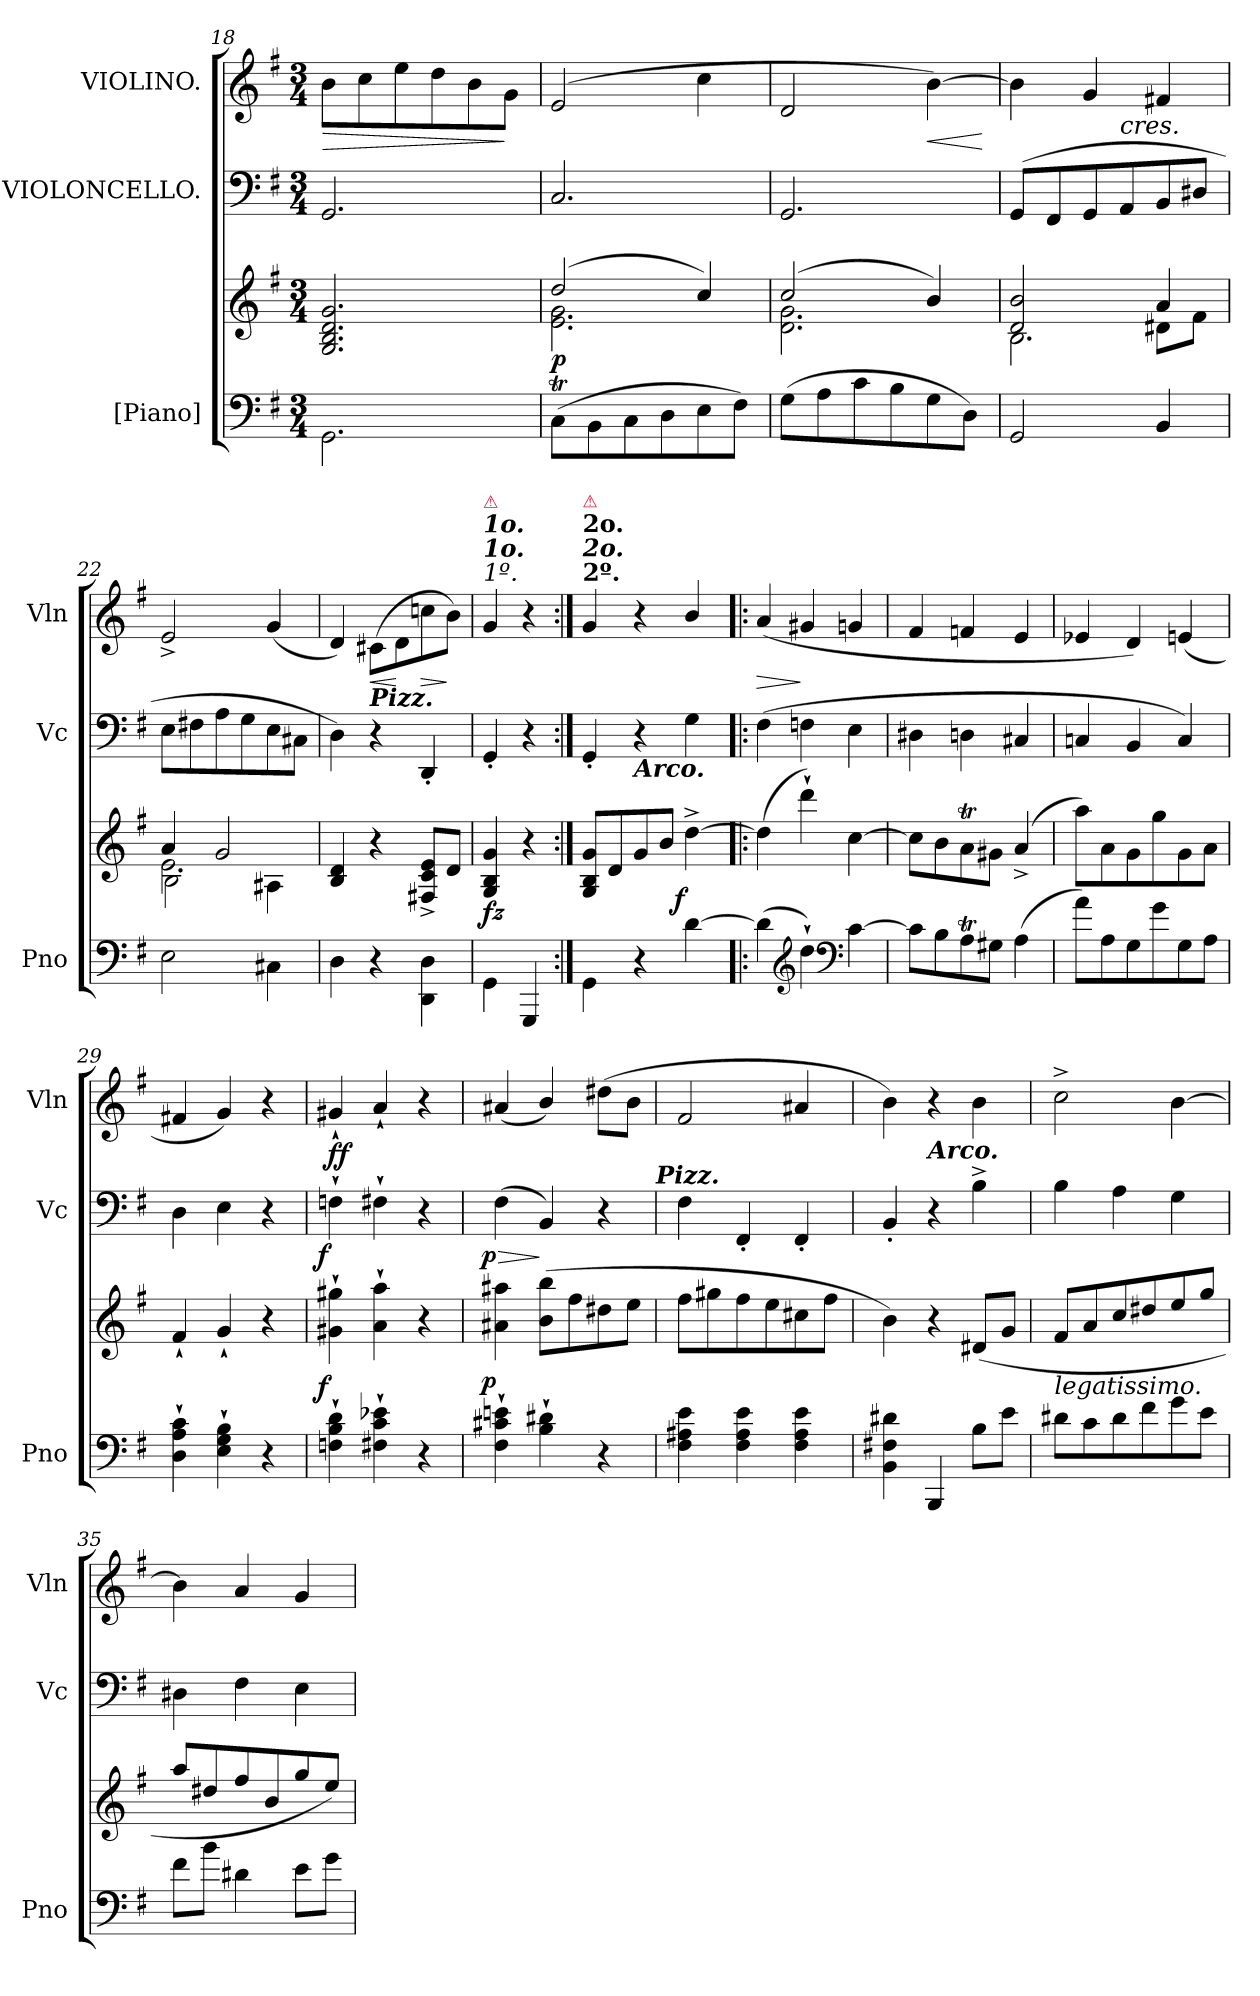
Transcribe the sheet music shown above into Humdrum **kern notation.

**kern	**kern	**dynam	**kern	**dynam	**kern	**dynam
*part3	*part3	*part3	*part2	*part2	*part1	*part1
*staff4	*staff3	*staff3/4	*staff2	*staff2	*staff1	*staff1
*I"[Piano]	*	*	*I"VIOLONCELLO.	*	*I"VIOLINO.	*
*I'Pno	*	*	*I'Vc	*	*I'Vln	*
*clefF4	*clefG2	*	*clefF4	*	*clefG2	*
*k[f#]	*k[f#]	*	*k[f#]	*	*k[f#]	*
*G:	*G:	*	*G:	*	*G:	*
*M3/4	*M3/4	*	*M3/4	*	*M3/4	*
=18	=18	=18	=18	=18	=18	=18
!	!	!	!	!	!	!LO:HP:b
2.GG\	2.G/ 2.B/ 2.d/ 2.g/	.	2.GG	.	8bL	>
.	.	.	.	.	8cc	.
.	.	.	.	.	8ee	.
.	.	.	.	.	8dd	.
.	.	.	.	.	8b	.
.	.	.	.	.	8gJ	]
=19	=19	=19	=19	=19	=19	=19
*	*^	*	*	*	*	*
(<8CTL	(>2dd	2.e 2.g	p	2.C	.	(>2e	.
8BB	.	.	.	.	.	.	.
8C	.	.	.	.	.	.	.
8D	.	.	.	.	.	.	.
8E	4cc)	.	.	.	.	4cc	.
8F#J)	.	.	.	.	.	.	.
=20	=20	=20	=20	=20	=20	=20	=20
(8GL	(2cc	2.d 2.g	.	2.GG	.	2d	.
8A	.	.	.	.	.	.	.
8c	.	.	.	.	.	.	.
8B	.	.	.	.	.	.	.
!	!	!	!	!	!	!	!LO:HP:b
8G	4b)	.	.	.	.	[4b)	<
8DJ)	.	.	.	.	.	.	.
*	*v	*v	*	*	*	*	*
.	.	.	.	.	.	[
=21	=21	=21	=21	=21	=21	=21
*	*^	*	*	*	*	*
*	*	*^	*	*	*	*	*
2GG	2d 2b	2rDyy	2.B\	.	(>8GGL	.	4b]	.
.	.	.	.	.	8FF#	.	.	.
.	.	.	.	.	8GG	.	4g	.
!	!	!	!	!	!LO:TX:i:t=cres.	!	!	!
.	.	.	.	.	8AA	.	.	.
4BB	4a	8d#XL	.	.	8BB	.	4f#X	.
.	.	8f#J	.	.	8D#XJ	.	.	.
=22	=22	=22	=22	=22	=22	=22	=22	=22
2E	4a	2.e	2B\	.	8EL	.	2e^<	.
.	.	.	.	.	8F#X	.	.	.
.	2g	.	.	.	8A	.	.	.
.	.	.	.	.	8G	.	.	.
4C#X\	.	.	4A#X\	.	8E	.	(<4g	.
.	.	.	.	.	8C#XJ	.	.	.
*	*v	*v	*v	*	*	*	*	*
=23	=23	=23	=23	=23	=23	=23
4D	4B 4d	.	4D)	.	4d)	.
!	!	!	!LO:TX:a:Bi:t=Pizz.	!	!	!
!	!	!	!	!	!	!LO:HP:b
4r	4r	.	4r	.	(>8c#X\L	<
.	.	.	.	.	8d	[
!	!	!	!	!	!	!LO:HP:b
4DD\ 4D\	8F#X^> 8c^> 8e^>L	.	4DD'<	.	8ccn	>
.	8dJ	.	.	.	8bJ)	]
=24	=24	=24	=24	=24	=24	=24
!	!	!	!	!	!LO:TX:a:i:t=1º.	!
!	!	!	!	!	!LO:TX:a:Bi:t=1o.	!
!	!	!	!	!	!LO:TX:a:Bi:t=1o.	!
!	!	!	!	!	!LO:TX:a:color=crimson:t=⚠	!
4GG\	4G/ 4B/ 4g/	fz	4GG'<	.	4g	.
4GGG	4r	.	4r	.	4r	.
=25:|!	=25:|!	=25:|!	=25:|!	=25:|!	=25:|!	=25:|!
!	!	!	!	!	!LO:TX:a:B:t=2º.	!
!	!	!	!	!	!LO:TX:a:Bi:t=2o.	!
!	!	!	!	!	!LO:TX:a:B:t=2o.	!
!	!	!	!	!	!LO:TX:a:color=crimson:t=⚠	!
4GG\	8G/ 8B/ 8g/L	.	4GG'	.	4g	.
.	8d	.	.	.	.	.
!	!	!	!LO:TX:b:Bi:t=Arco.	!	!	!
4r	8g	.	4r	.	4r	.
.	8bJ	.	.	.	.	.
!	!	!LO:DY:rj	!	!	!	!
[4d	[4dd^<	f	4G	.	4b/	.
=26!|:	=26!|:	=26!|:	=26!|:	=26!|:	=26!|:	=26!|:
!	!	!	!	!	!	!LO:HP:b
(>4d]	(>4dd]	.	(>4F#	.	(<4a	>
*clefG2	*	*	*	*	*	*
4dd`>)	4ddd`>)	.	4Fn	.	4g#X	]
*clefF4	*	*	*	*	*	*
[4c	[4cc	.	4E	.	4gn	.
=27	=27	=27	=27	=27	=27	=27
8cL]	8cc\L]	.	4D#X	.	4f#	.
8B	8b\	.	.	.	.	.
8AT	8aT\	.	4Dn	.	4fn	.
8G#XJ	8g#X\J	.	.	.	.	.
(>4A	(>4a^</	.	4C#X	.	4e	.
=28	=28	=28	=28	=28	=28	=28
8aL)	8aaL)	.	4Cn	.	4e-X	.
8A	8a	.	.	.	.	.
8G	8g	.	4BB	.	4d)	.
8g	8gg	.	.	.	.	.
8G	8g	.	4C)	.	(<4en	.
8AJ	8aJ	.	.	.	.	.
=29	=29	=29	=29	=29	=29	=29
4D`> 4A`> 4c`>	4f#`<	.	4D	.	4f#X	.
4E`> 4G`> 4B`>	4g`<	.	4E	.	4g)	.
4r	4r	.	4r	.	4r	.
=30	=30	=30	=30	=30	=30	=30
!	!	!LO:DY:rj	!	!LO:DY:rj	!	!
4Fn`> 4B`> 4d`>	4g#X`> 4gg#X`>	f	4Fn`>	f	4g#X`<	ff
4F#X`> 4c`> 4e-X`>	4a`> 4aa`>	.	4F#X`>	.	4a`<	.
4r	4r	.	4r	.	4r	.
=31	=31	=31	=31	=31	=31	=31
!	!	!LO:DY:rj	!	!LO:HP:b	!	!
!	!	!	!	!LO:DY:n=1:rj	!	!
4F#`> 4c#X`> 4en`>	4a#X 4aa#X	p	(>4F#	> p	(<4a#X	.
4B`> 4d#X`>	(>8b 8bbL	.	4BB)	]	4b/)	.
.	8ff#	.	.	.	.	.
4r	8dd#X	.	4r	.	(>8dd#XL	.
.	8eeJ	.	.	.	8bJ	.
!	!	!	!LO:TX:a:Bi:t=Pizz.	!	!	!
=32	=32	=32	=32	=32	=32	=32
4F# 4A#X 4e	8ff#L	.	4F#	.	2f#	.
.	8gg#X	.	.	.	.	.
4F# 4A# 4e	8ff#	.	4FF#'<	.	.	.
.	8ee	.	.	.	.	.
4F# 4A# 4e	8cc#X	.	4FF#'<	.	4a#X	.
.	8ff#J	.	.	.	.	.
=33	=33	=33	=33	=33	=33	=33
4BB 4F#X 4d#X	4b)	.	4BB'<	.	4b)	.
!	!	!	!LO:TX:a:Bi:t=Arco.	!	!	!
4BBB	4r	.	4r	.	4r	.
8BL	(>8d#XL	.	4B^<	.	4b	.
8eJ	8gJ	.	.	.	.	.
=34	=34	=34	=34	=34	=34	=34
!LO:TX:a:i:t=legatissimo.	!	!	!	!	!	!
8d#XL	8f#L	.	4B	.	2cc^<	.
8c\	8a/	.	.	.	.	.
8d#\	8cc/	.	4A	.	.	.
8f#\	8dd#X/	.	.	.	.	.
8g\	8ee/	.	4G	.	[4b	.
8e\J	8gg/J	.	.	.	.	.
=35	=35	=35	=35	=35	=35	=35
8f#\L	8aa/L	.	4D#X	.	4b]	.
8b\J	8dd#X/	.	.	.	.	.
4d#X\	8ff#	.	4F#	.	4a	.
.	8b	.	.	.	.	.
8e\L	8gg/	.	4E	.	4g	.
8g\J	8ee/J)	.	.	.	.	.
=	=	=	=	=	=	=
*-	*-	*-	*-	*-	*-	*-
